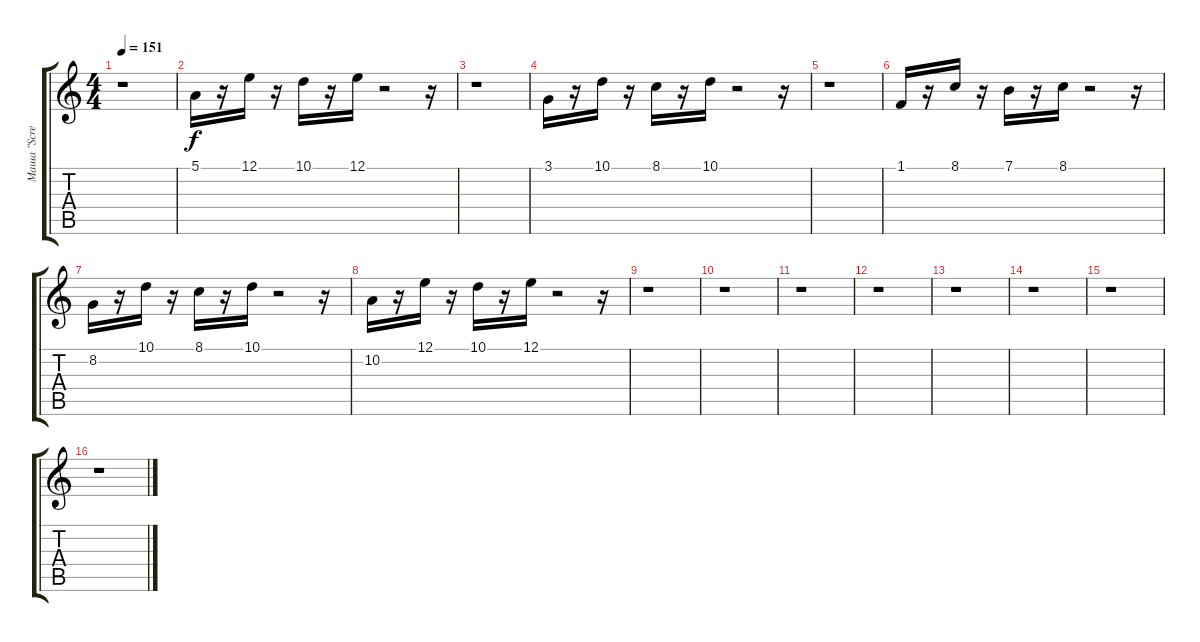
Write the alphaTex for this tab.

\track ("Маша \"Scream\"" "Маша \"Scre") {instrument fx3crystal}
\staff {score tabs}
\tuning (E4 B3 G3 D3 A2 E2) {hide}
\ts (4 4)
\tempo 151
\clef g2
\ks c
r.1{dy f} |
5.1.16 r.16 12.1.16 r.16 10.1.16 r.16 12.1.16 r.2 r.16 |
r.1 |
3.1.16 r.16 10.1.16 r.16 8.1.16 r.16 10.1.16 r.2 r.16 |
r.1 |
1.1.16 r.16 8.1.16 r.16 7.1.16 r.16 8.1.16 r.2 r.16 |
8.2.16 r.16 10.1.16 r.16 8.1.16 r.16 10.1.16 r.2 r.16 |
10.2.16 r.16 12.1.16 r.16 10.1.16 r.16 12.1.16 r.2 r.16 |
r.1 |
r.1 |
r.1 |
r.1 |
r.1 |
r.1 |
r.1 |
r.1
